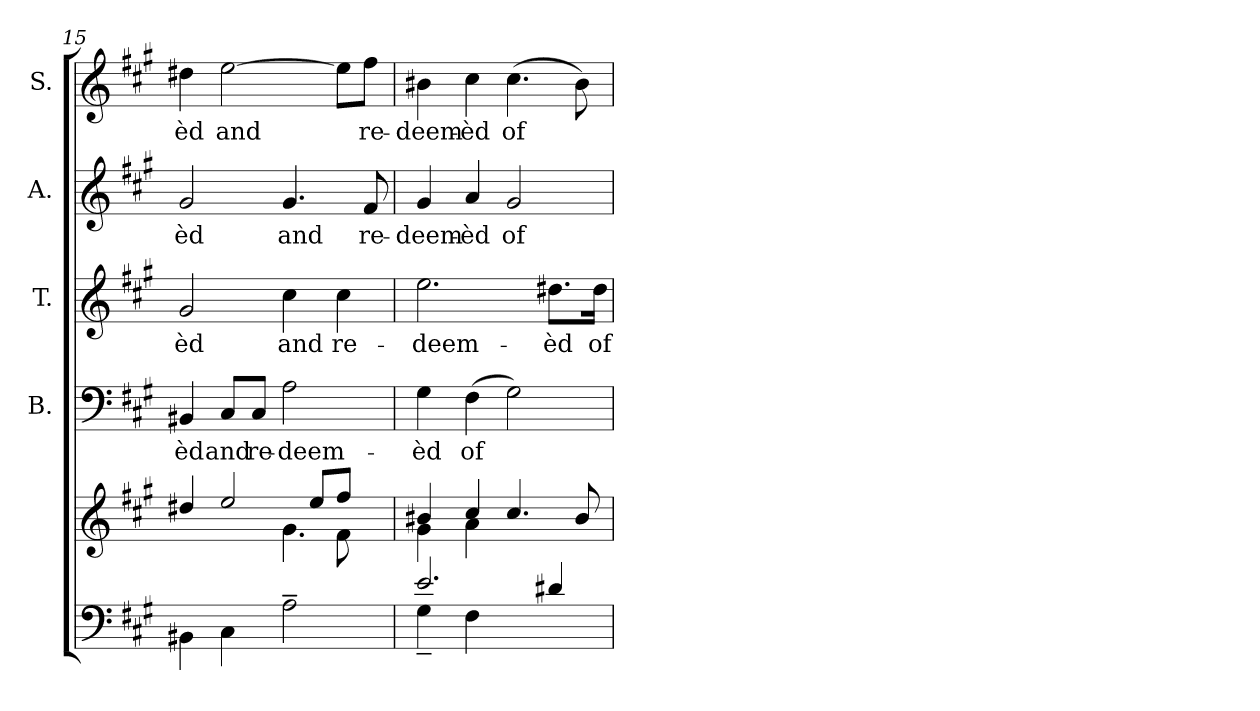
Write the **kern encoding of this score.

**kern	**kern	**kern	**text	**kern	**text	**kern	**text	**kern	**text
*part5	*part5	*part4	*part4	*part3	*part3	*part2	*part2	*part1	*part1
*staff6	*staff5	*staff4	*staff4	*staff3	*staff3	*staff2	*staff2	*staff1	*staff1
*	*	*I"B.	*	*I"T.	*	*I"A.	*	*I"S.	*
*clefF4	*clefG2	*clefF4	*	*clefG2	*	*clefG2	*	*clefG2	*
*k[f#c#g#]	*k[f#c#g#]	*k[f#c#g#]	*	*k[f#c#g#]	*	*k[f#c#g#]	*	*k[f#c#g#]	*
*A:	*A:	*A:	*	*A:	*	*A:	*	*A:	*
=15	=15	=15	=15	=15	=15	=15	=15	=15	=15
*	*^	*	*	*	*	*	*	*	*
*	*	*^	*	*	*	*	*	*	*	*
!	!	!	!	!	!LO:LY:b	!	!LO:LY:b	!	!LO:LY:b	!	!LO:LY:b
4BB#X\	4dd#X/	2ryy	2ryy	4BB#X/	-èd	2g#/	-èd	2g#/	-èd	4dd#X\	-èd
!	!	!	!	!	!LO:LY:b	!	!	!	!	!	!LO:LY:b
4C#\	2ee/	.	.	8C#/L	and	.	.	.	.	[>2ee\	and
!	!	!	!	!	!LO:LY:b	!	!	!	!	!	!
.	.	.	.	8C#/J	re-	.	.	.	.	.	.
!	!	!	!	!	!LO:LY:b	!	!LO:LY:b	!	!LO:LY:b	!	!
2A~>\	.	4.g#\	8ryy	2A\	-deem-	4cc#\	and	4.g#/	and	.	.
.	.	.	8ee/L	.	.	.	.	.	.	.	.
!	!	!	!	!	!	!	!LO:LY:b	!	!	!	!
.	8f#\	.	8ff#/J	.	.	4cc#\	re-	.	.	8ee\L]	.
!	!	!	!	!	!	!	!	!	!LO:LY:b	!	!LO:LY:b
.	8ryy	8ryy	8ryy	.	.	.	.	8f#/	re-	8ff#\J	re-
!!LO:LB:g=z
=16	=16	=16	=16	=16	=16	=16	=16	=16	=16	=16	=16
*^	*	*	*	*	*	*	*	*	*	*	*
!	!	!	!	!	!	!LO:LY:b	!	!LO:LY:b	!	!LO:LY:b	!	!LO:LY:b
*	*	*	*v	*v	*	*	*	*	*	*	*	*
2.e/	4G#~<\	4g#\	4b#X/	4G#\	-èd	2.ee\	-deem-	4g#/	-deem-	4b#X\	-deem-
!	!	!	!	!	!LO:LY:b	!	!	!	!LO:LY:b	!	!LO:LY:b
.	4F#\	4cc#/	4a\	(>4F#\	of	.	.	4a/	-èd	4cc#\	-èd
!	!	!	!	!	!	!	!	!	!LO:LY:b	!	!LO:LY:b
.	4ryy	4.cc#/	2ryy	2G#\)	.	.	.	2g#/	of	(>4.cc#\	of
!	!	!	!	!	!	!	!LO:LY:b:rj	!	!	!	!
4ryy	4d#X/	.	.	.	.	8.dd#X\L	-èd	.	.	.	.
.	.	8b#/	.	.	.	.	.	.	.	8b#\)	.
!	!	!	!	!	!	!	!LO:LY:b:rj	!	!	!	!
.	.	.	.	.	.	16dd#\Jk	of	.	.	.	.
*v	*v	*	*	*	*	*	*	*	*	*	*
*	*v	*v	*	*	*	*	*	*	*	*
=	=	=	=	=	=	=	=	=	=
*-	*-	*-	*-	*-	*-	*-	*-	*-	*-
